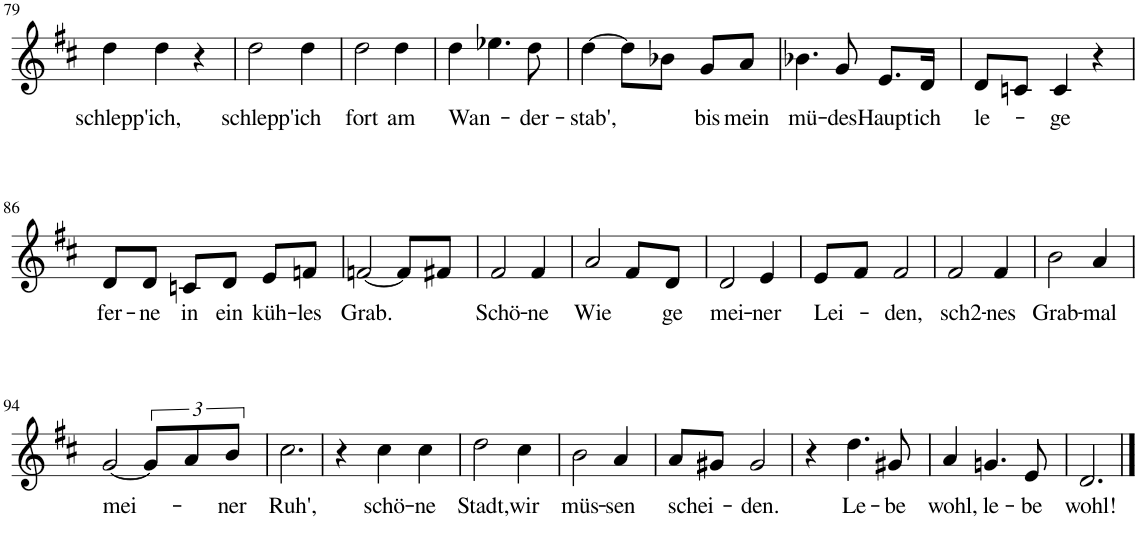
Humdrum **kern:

**kern	**text
*part1	*part1
*staff1	*staff1
*I"Piano	*
*I'Pno	*
!!LO:PB:g=z
*clefG2	*
*k[f#c#]	*
*M3/4	*
=79	=79
!	!LO:LY:b
4dd\	schlepp'
!	!LO:LY:b
4dd\	ich,
4r	.
=80	=80
!	!LO:LY:b
2dd\	schlepp'
!	!LO:LY:b
4dd\	ich
=81	=81
!	!LO:LY:b
2dd\	fort
!	!LO:LY:b
4dd\	am
=82	=82
!	!LO:LY:b
4dd\	Wan-
4.ee-X\	.
!	!LO:LY:b
8dd\	-der-
=83	=83
!	!LO:LY:b
[4dd\	-stab',
8dd\L]	.
8b-X\J	.
!	!LO:LY:b
8g/L	bis
!	!LO:LY:b
8a/J	mein
=84	=84
!	!LO:LY:b
4.b-X\	mü-
!	!LO:LY:b
8g/	-des
!	!LO:LY:b
8.e/L	Haupt
!	!LO:LY:b
16d/Jk	ich
=85	=85
!	!LO:LY:b
8d/L	le-
8cn/J	.
!	!LO:LY:b
4c/	-ge
4r	.
!!LO:LB:g=z
=86	=86
!	!LO:LY:b
8d/L	fer-
!	!LO:LY:b
8d/J	-ne
!	!LO:LY:b
8cn/L	in
!	!LO:LY:b
8d/J	ein
!	!LO:LY:b
8e/L	küh-
!	!LO:LY:b
8fn/J	-les
=87	=87
!	!LO:LY:b
[2fn/	Grab.
8f/L]	.
8f#X/J	.
=88	=88
!	!LO:LY:b
2f#/	Schö-
!	!LO:LY:b
4f#/	-ne
=89	=89
!	!LO:LY:b
2a/	Wie
8f#/L	.
!	!LO:LY:b
8d/J	-ge
=90	=90
!	!LO:LY:b
2d/	mei-
!	!LO:LY:b
4e/	-ner
=91	=91
!	!LO:LY:b
8e/L	Lei-
8f#/J	.
!	!LO:LY:b
2f#/	-den,
=92	=92
!	!LO:LY:b
2f#/	sch2-
!	!LO:LY:b
4f#/	-nes
=93	=93
!	!LO:LY:b
2b\	Grab-
!	!LO:LY:b
4a/	-mal
!!LO:LB:g=z
=94	=94
!	!LO:LY:b
[2g/	mei-
12g/L]	.
12a/	.
!	!LO:LY:b
12b/J	-ner
=95	=95
!	!LO:LY:b
2.cc#\	Ruh',
=96	=96
4r	.
!	!LO:LY:b
4cc#\	schö-
!	!LO:LY:b
4cc#\	-ne
=97	=97
!	!LO:LY:b
2dd\	Stadt,
!	!LO:LY:b
4cc#\	wir
=98	=98
!	!LO:LY:b
2b\	müs-
!	!LO:LY:b
4a/	-sen
=99	=99
!	!LO:LY:b
8a/L	schei-
8g#X/J	.
!	!LO:LY:b
2g#/	-den.
=100	=100
4r	.
!	!LO:LY:b
4.dd\	Le-
!	!LO:LY:b
8g#X/	-be
=101	=101
!	!LO:LY:b
4a/	wohl,
!	!LO:LY:b
4.gn/	le-
!	!LO:LY:b
8e/	-be
=102	=102
!	!LO:LY:b
2.d/	wohl!
==	==
*-	*-
